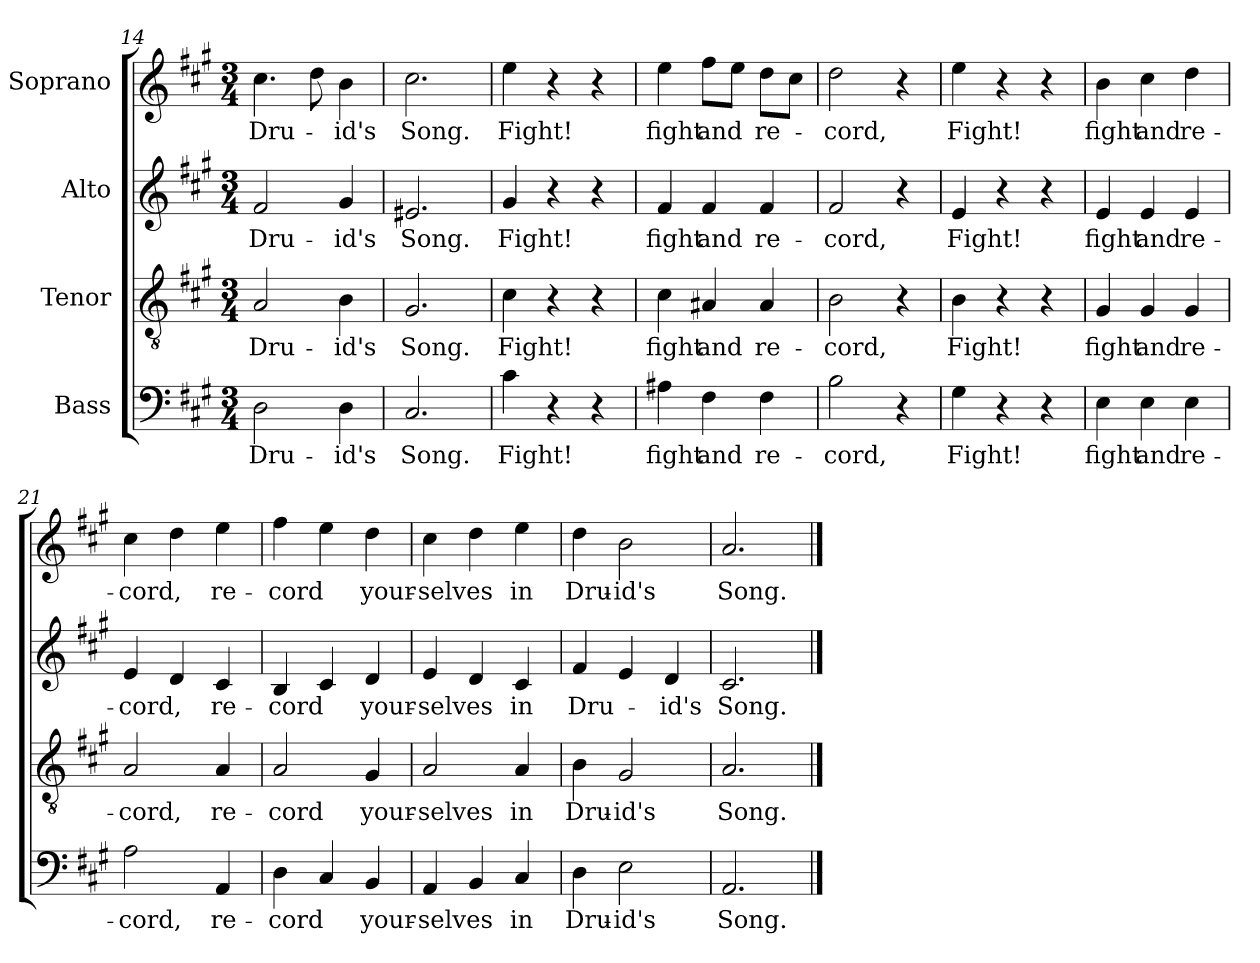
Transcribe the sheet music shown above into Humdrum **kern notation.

**kern	**text	**kern	**text	**kern	**text	**kern	**text
*part4	*part4	*part3	*part3	*part2	*part2	*part1	*part1
*staff4	*staff4	*staff3	*staff3	*staff2	*staff2	*staff1	*staff1
*I"Bass	*	*I"Tenor	*	*I"Alto	*	*I"Soprano	*
*clefF4	*	*clefGv2	*	*clefG2	*	*clefG2	*
*k[f#c#g#]	*	*k[f#c#g#]	*	*k[f#c#g#]	*	*k[f#c#g#]	*
*M3/4	*	*M3/4	*	*M3/4	*	*M3/4	*
=14	=14	=14	=14	=14	=14	=14	=14
!	!LO:LY:b	!	!LO:LY:b	!	!LO:LY:b	!	!LO:LY:b
2D\	Dru-	2A/	Dru-	2f#/	Dru-	4.cc#\	Dru-
.	.	.	.	.	.	8dd\	.
!	!LO:LY:b	!	!LO:LY:b	!	!LO:LY:b	!	!LO:LY:b
4D\	-id's	4B\	-id's	4g#/	-id's	4b\	-id's
=15	=15	=15	=15	=15	=15	=15	=15
!	!LO:LY:b	!	!LO:LY:b	!	!LO:LY:b	!	!LO:LY:b
2.C#/	Song.	2.G#/	Song.	2.e#X/	Song.	2.cc#\	Song.
=16	=16	=16	=16	=16	=16	=16	=16
!	!LO:LY:b	!	!LO:LY:b	!	!LO:LY:b	!	!LO:LY:b
4c#\	Fight!	4c#\	Fight!	4g#/	Fight!	4ee\	Fight!
4r	.	4r	.	4r	.	4r	.
4r	.	4r	.	4r	.	4r	.
=17	=17	=17	=17	=17	=17	=17	=17
!	!LO:LY:b	!	!LO:LY:b	!	!LO:LY:b	!	!LO:LY:b
4A#X\	fight	4c#\	fight	4f#/	fight	4ee\	fight
!	!LO:LY:b	!	!LO:LY:b	!	!LO:LY:b	!	!LO:LY:b
4F#\	and	4A#X/	and	4f#/	and	8ff#\L	and
.	.	.	.	.	.	8ee\J	.
!	!LO:LY:b	!	!LO:LY:b	!	!LO:LY:b	!	!LO:LY:b
4F#\	re-	4A#/	re-	4f#/	re-	8dd\L	re-
.	.	.	.	.	.	8cc#\J	.
=18	=18	=18	=18	=18	=18	=18	=18
!	!LO:LY:b	!	!LO:LY:b	!	!LO:LY:b	!	!LO:LY:b
2B\	-cord,	2B\	-cord,	2f#/	-cord,	2dd\	-cord,
4r	.	4r	.	4r	.	4r	.
=19	=19	=19	=19	=19	=19	=19	=19
!	!LO:LY:b	!	!LO:LY:b	!	!LO:LY:b	!	!LO:LY:b
4G#\	Fight!	4B\	Fight!	4e/	Fight!	4ee\	Fight!
4r	.	4r	.	4r	.	4r	.
4r	.	4r	.	4r	.	4r	.
!!LO:LB:g=z
=20	=20	=20	=20	=20	=20	=20	=20
!	!LO:LY:b	!	!LO:LY:b	!	!LO:LY:b	!	!LO:LY:b
4E\	fight	4G#/	fight	4e/	fight	4b\	fight
!	!LO:LY:b	!	!LO:LY:b	!	!LO:LY:b	!	!LO:LY:b
4E\	and	4G#/	and	4e/	and	4cc#\	and
!	!LO:LY:b	!	!LO:LY:b	!	!LO:LY:b	!	!LO:LY:b
4E\	re-	4G#/	re-	4e/	re-	4dd\	re-
=21	=21	=21	=21	=21	=21	=21	=21
!	!LO:LY:b	!	!LO:LY:b	!	!LO:LY:b	!	!LO:LY:b
2A\	-cord,	2A/	-cord,	4e/	-cord,	4cc#\	-cord,
.	.	.	.	4d/	.	4dd\	.
!	!LO:LY:b	!	!LO:LY:b	!	!LO:LY:b	!	!LO:LY:b
4AA/	re-	4A/	re-	4c#/	re-	4ee\	re-
=22	=22	=22	=22	=22	=22	=22	=22
!	!LO:LY:b	!	!LO:LY:b	!	!LO:LY:b	!	!LO:LY:b
4D\	-cord	2A/	-cord	4B/	-cord	4ff#\	-cord
4C#/	.	.	.	4c#/	.	4ee\	.
!	!LO:LY:b	!	!LO:LY:b	!	!LO:LY:b	!	!LO:LY:b
4BB/	your-	4G#/	your-	4d/	your-	4dd\	your-
=23	=23	=23	=23	=23	=23	=23	=23
!	!LO:LY:b	!	!LO:LY:b	!	!LO:LY:b	!	!LO:LY:b
4AA/	-selves	2A/	-selves	4e/	-selves	4cc#\	-selves
4BB/	.	.	.	4d/	.	4dd\	.
!	!LO:LY:b	!	!LO:LY:b	!	!LO:LY:b	!	!LO:LY:b
4C#/	in	4A/	in	4c#/	in	4ee\	in
=24	=24	=24	=24	=24	=24	=24	=24
!	!LO:LY:b	!	!LO:LY:b	!	!LO:LY:b	!	!LO:LY:b
4D\	Dru-	4B\	Dru-	4f#/	Dru-	4dd\	Dru-
!	!LO:LY:b	!	!LO:LY:b	!	!	!	!LO:LY:b
2E\	-id's	2G#/	-id's	4e/	.	2b\	-id's
!	!	!	!	!	!LO:LY:b	!	!
.	.	.	.	4d/	-id's	.	.
=25	=25	=25	=25	=25	=25	=25	=25
!	!LO:LY:b	!	!LO:LY:b	!	!LO:LY:b	!	!LO:LY:b
2.AA/	Song.	2.A/	Song.	2.c#/	Song.	2.a/	Song.
==	==	==	==	==	==	==	==
*-	*-	*-	*-	*-	*-	*-	*-
